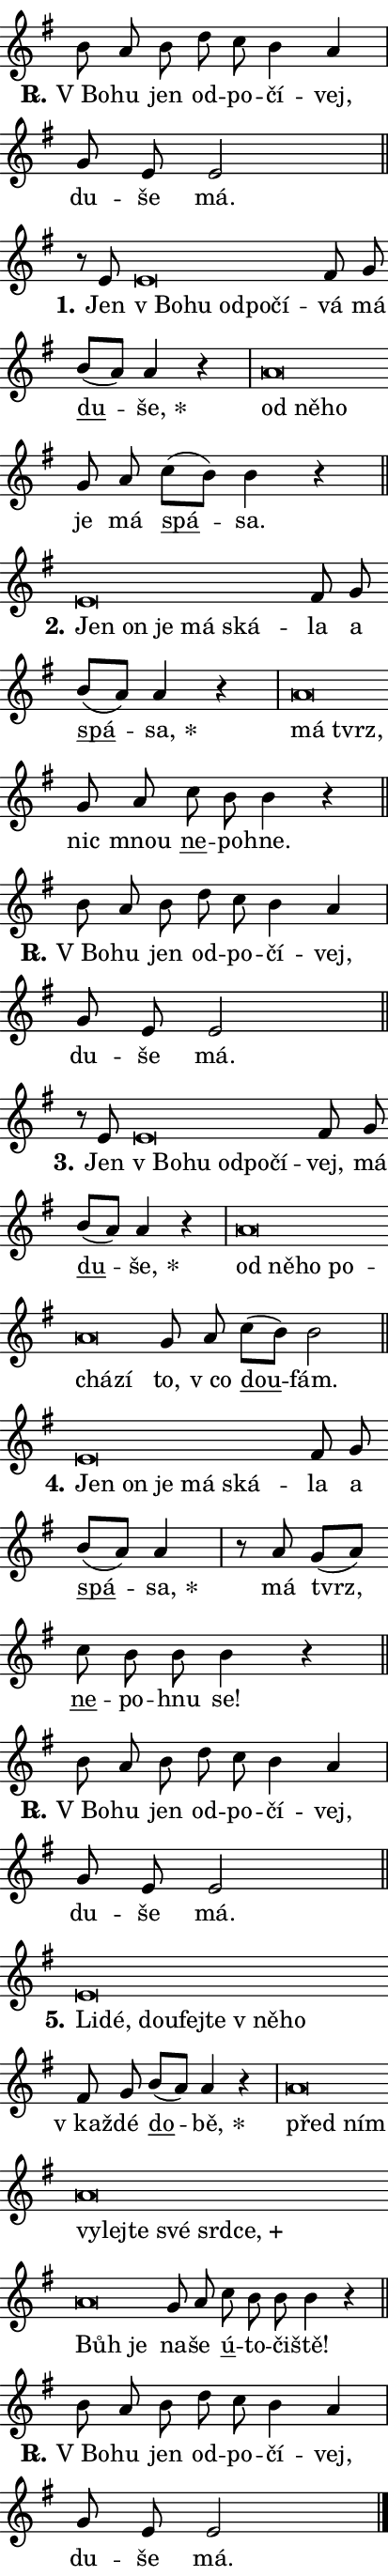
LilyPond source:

\version "2.24.0"
\header { tagline = "" }
\paper {
  indent = 0\cm
  top-margin = 0\cm
  right-margin = 0\cm
  bottom-margin = 0\cm
  left-margin = 0\cm
  paper-width = 7\cm
  page-breaking = #ly:one-page-breaking
  system-system-spacing.basic-distance = #11
  score-system-spacing.basic-distance = #11
  ragged-last = ##f
}


%% Author: Thomas Morley
%% https://lists.gnu.org/archive/html/lilypond-user/2020-05/msg00002.html
#(define (line-position grob)
"Returns position of @var[grob} in current system:
   @code{'start}, if at first time-step
   @code{'end}, if at last time-step
   @code{'middle} otherwise
"
  (let* ((col (ly:item-get-column grob))
         (ln (ly:grob-object col 'left-neighbor))
         (rn (ly:grob-object col 'right-neighbor))
         (col-to-check-left (if (ly:grob? ln) ln col))
         (col-to-check-right (if (ly:grob? rn) rn col))
         (break-dir-left
           (and
             (ly:grob-property col-to-check-left 'non-musical #f)
             (ly:item-break-dir col-to-check-left)))
         (break-dir-right
           (and
             (ly:grob-property col-to-check-right 'non-musical #f)
             (ly:item-break-dir col-to-check-right))))
        (cond ((eqv? 1 break-dir-left) 'start)
              ((eqv? -1 break-dir-right) 'end)
              (else 'middle))))

#(define (tranparent-at-line-position vctor)
  (lambda (grob)
  "Relying on @code{line-position} select the relevant enry from @var{vctor}.
Used to determine transparency,"
    (case (line-position grob)
      ((end) (not (vector-ref vctor 0)))
      ((middle) (not (vector-ref vctor 1)))
      ((start) (not (vector-ref vctor 2))))))

noteHeadBreakVisibility =
#(define-music-function (break-visibility)(vector?)
"Makes @code{NoteHead}s transparent relying on @var{break-visibility}"
#{
  \override NoteHead.transparent =
    #(tranparent-at-line-position break-visibility)
#})

#(define delete-ledgers-for-transparent-note-heads
  (lambda (grob)
    "Reads whether a @code{NoteHead} is transparent.
If so this @code{NoteHead} is removed from @code{'note-heads} from
@var{grob}, which is supposed to be @code{LedgerLineSpanner}.
As a result ledgers are not printed for this @code{NoteHead}"
    (let* ((nhds-array (ly:grob-object grob 'note-heads))
           (nhds-list
             (if (ly:grob-array? nhds-array)
                 (ly:grob-array->list nhds-array)
                 '()))
           ;; Relies on the transparent-property being done before
           ;; Staff.LedgerLineSpanner.after-line-breaking is executed.
           ;; This is fragile ...
           (to-keep
             (remove
               (lambda (nhd)
                 (ly:grob-property nhd 'transparent #f))
               nhds-list)))
      ;; TODO find a better method to iterate over grob-arrays, similiar
      ;; to filter/remove etc for lists
      ;; For now rebuilt from scratch
      (set! (ly:grob-object grob 'note-heads)  '())
      (for-each
        (lambda (nhd)
          (ly:pointer-group-interface::add-grob grob 'note-heads nhd))
        to-keep))))

hideNotes = {
  \noteHeadBreakVisibility #begin-of-line-visible
}
unHideNotes = {
  \noteHeadBreakVisibility #all-visible
}

% work-around for resetting accidentals
% https://lilypond.org/doc/v2.23/Documentation/notation/displaying-rhythms#unmetered-music
cadenzaMeasure = {
  \cadenzaOff
  \partial 1024 s1024
  \cadenzaOn
}

#(define-markup-command (accent layout props text) (markup?)
  "Underline accented syllable"
  (interpret-markup layout props
    #{\markup \override #'(offset . 4.3) \underline { #text }#}))

responsum = \markup \concat {
  "R" \hspace #-1.05 \path #0.1 #'((moveto 0 0.07) (lineto 0.9 0.8)) \hspace #0.05 "."
}

\layout {
    \context {
        \Staff
        \remove "Time_signature_engraver"
        \override LedgerLineSpanner.after-line-breaking = #delete-ledgers-for-transparent-note-heads
    }
    \context {
        \Voice {
            \override NoteHead.output-attributes = #'((class . "notehead"))
            \override Hairpin.height = #0.55
        }
    }
    \context {
        \Lyrics {
            \override StanzaNumber.output-attributes = #'((class . "stanzanumber"))
            \override LyricSpace.minimum-distance = #0.9
            \override LyricText.font-name = #"TeX Gyre Schola"
            \override LyricText.font-size = 1
            \override StanzaNumber.font-name = #"TeX Gyre Schola Bold"
            \override StanzaNumber.font-size = 1
        }
    }
}

% magnetic-lyrics.ily
%
%   written by
%     Jean Abou Samra <jean@abou-samra.fr>
%     Werner Lemberg <wl@gnu.org>
%
%   adapted by
%     Jiri Hon <jiri.hon@gmail.com>
%
% Version 2022-Apr-15

% https://www.mail-archive.com/lilypond-user@gnu.org/msg149350.html

#(define (Left_hyphen_pointer_engraver context)
   "Collect syllable-hyphen-syllable occurrences in lyrics and store
them in properties.  This engraver only looks to the left.  For
example, if the lyrics input is @code{foo -- bar}, it does the
following.

@itemize @bullet
@item
Set the @code{text} property of the @code{LyricHyphen} grob between
@q{foo} and @q{bar} to @code{foo}.

@item
Set the @code{left-hyphen} property of the @code{LyricText} grob with
text @q{foo} to the @code{LyricHyphen} grob between @q{foo} and
@q{bar}.
@end itemize

Use this auxiliary engraver in combination with the
@code{lyric-@/text::@/apply-@/magnetic-@/offset!} hook."
   (let ((hyphen #f)
         (text #f))
     (make-engraver
      (acknowledgers
       ((lyric-syllable-interface engraver grob source-engraver)
        (set! text grob)))
      (end-acknowledgers
       ((lyric-hyphen-interface engraver grob source-engraver)
        ;(when (not (grob::has-interface grob 'lyric-space-interface))
          (set! hyphen grob)));)
      ((stop-translation-timestep engraver)
       (when (and text hyphen)
         (ly:grob-set-object! text 'left-hyphen hyphen))
       (set! text #f)
       (set! hyphen #f)))))

#(define (lyric-text::apply-magnetic-offset! grob)
   "If the space between two syllables is less than the value in
property @code{LyricText@/.details@/.squash-threshold}, move the right
syllable to the left so that it gets concatenated with the left
syllable.

Use this function as a hook for
@code{LyricText@/.after-@/line-@/breaking} if the
@code{Left_@/hyphen_@/pointer_@/engraver} is active."
   (let ((hyphen (ly:grob-object grob 'left-hyphen #f)))
     (when hyphen
       (let ((left-text (ly:spanner-bound hyphen LEFT)))
         (when (grob::has-interface left-text 'lyric-syllable-interface)
           (let* ((common (ly:grob-common-refpoint grob left-text X))
                  (this-x-ext (ly:grob-extent grob common X))
                  (left-x-ext
                   (begin
                     ;; Trigger magnetism for left-text.
                     (ly:grob-property left-text 'after-line-breaking)
                     (ly:grob-extent left-text common X)))
                  ;; `delta` is the gap width between two syllables.
                  (delta (- (interval-start this-x-ext)
                            (interval-end left-x-ext)))
                  (details (ly:grob-property grob 'details))
                  (threshold (assoc-get 'squash-threshold details 0.2)))
             (when (< delta threshold)
               (let* (;; We have to manipulate the input text so that
                      ;; ligatures crossing syllable boundaries are not
                      ;; disabled.  For languages based on the Latin
                      ;; script this is essentially a beautification.
                      ;; However, for non-Western scripts it can be a
                      ;; necessity.
                      (lt (ly:grob-property left-text 'text))
                      (rt (ly:grob-property grob 'text))
                      (is-space (grob::has-interface hyphen 'lyric-space-interface))
                      (space (if is-space " " ""))
                      (space-markup (grob-interpret-markup grob " "))
                      (space-size (interval-length (ly:stencil-extent space-markup X)))
                      (extra-delta (if is-space space-size 0))
                      ;; Append new syllable.
                      (ltrt-space (if (and (string? lt) (string? rt))
                                (string-append lt space rt)
                                (make-concat-markup (list lt space rt))))
                      ;; Right-align `ltrt` to the right side.
                      (ltrt-space-markup (grob-interpret-markup
                               grob
                               (make-translate-markup
                                (cons (interval-length this-x-ext) 0)
                                (make-right-align-markup ltrt-space)))))
                 (begin
                   ;; Don't print `left-text`.
                   (ly:grob-set-property! left-text 'stencil #f)
                   ;; Set text and stencil (which holds all collected
                   ;; syllables so far) and shift it to the left.
                   (ly:grob-set-property! grob 'text ltrt-space)
                   (ly:grob-set-property! grob 'stencil ltrt-space-markup)
                   (ly:grob-translate-axis! grob (- (- delta extra-delta)) X))))))))))


#(define (lyric-hyphen::displace-bounds-first grob)
   ;; Make very sure this callback isn't triggered too early.
   (let ((left (ly:spanner-bound grob LEFT))
         (right (ly:spanner-bound grob RIGHT)))
     (ly:grob-property left 'after-line-breaking)
     (ly:grob-property right 'after-line-breaking)
     (ly:lyric-hyphen::print grob)))

squashThreshold = #0.4

\layout {
  \context {
    \Lyrics
    \consists #Left_hyphen_pointer_engraver
    \override LyricText.after-line-breaking =
      #lyric-text::apply-magnetic-offset!
    \override LyricHyphen.stencil = #lyric-hyphen::displace-bounds-first
    \override LyricText.details.squash-threshold = \squashThreshold
    \override LyricHyphen.minimum-distance = 0
    \override LyricHyphen.minimum-length = \squashThreshold
  }
}

squash = \override LyricText.details.squash-threshold = 9999
unSquash = \override LyricText.details.squash-threshold = \squashThreshold

left = \override LyricText.self-alignment-X = #LEFT
unLeft = \revert LyricText.self-alignment-X

starOffset = #(lambda (grob) 
                (let ((x_offset (ly:self-alignment-interface::aligned-on-x-parent grob)))
                  (if (= x_offset 0) 0 (+ x_offset 1.2))))

star = #(define-music-function (syllable)(string?)
"Append star separator at the end of a syllable"
#{
  \once \override LyricText.X-offset = #starOffset
  \lyricmode { \markup {
    #syllable
    \override #'((font-name . "TeX Gyre Schola Bold")) \hspace #0.2 \lower #0.65 \larger "*"
  } }
#})

starAccent = #(define-music-function (syllable)(string?)
"Append star separator at the end of a syllable and make accent"
#{
  \once \override LyricText.X-offset = #starOffset
  \lyricmode { \markup {
    \accent #syllable
    \override #'((font-name . "TeX Gyre Schola Bold")) \hspace #0.2 \lower #0.65 \larger "*"
  } }
#})

breath = #(define-music-function (syllable)(string?)
"Append breathing indicator at the end of a syllable"
#{
  \lyricmode { \markup { #syllable "+" } }
#})

optionalBreath = #(define-music-function (syllable)(string?)
"Append optional breathing indicator at the end of a syllable"
#{
  \lyricmode { \markup { #syllable "(+)" } }
#})


\score {
    <<
        \new Voice = "melody" { \cadenzaOn \key g \major \relative { b'8 a b d c b4 a \cadenzaMeasure \bar "|" g8 e e2 \cadenzaMeasure \bar "||" \break } }
        \new Lyrics \lyricsto "melody" { \lyricmode { \set stanza = \responsum
"V Bo" -- hu jen od -- po -- čí -- vej, du -- še má. } }
    >>
    \layout {}
}

\score {
    <<
        \new Voice = "melody" { \cadenzaOn \key g \major \relative { r8 e'8 e\breve*1/16 \hideNotes \breve*1/16 \bar "" \breve*1/16 \bar "" \breve*1/16 \breve*1/16 \bar "" \unHideNotes fis8 g \bar "" b[( a)] a4 r \cadenzaMeasure \bar "|" a\breve*1/16 \hideNotes \breve*1/16 \breve*1/16 \bar "" \unHideNotes g8 a \bar "" c[( b)] b4 r \cadenzaMeasure \bar "||" \break } }
        \new Lyrics \lyricsto "melody" { \lyricmode { \set stanza = "1."
Jen \left "v Bo" -- \squash hu od -- po -- čí -- \unLeft \unSquash vá má \markup \accent du -- \star še, \left od \squash ně -- ho \unLeft \unSquash je má \markup \accent spá -- sa. } }
    >>
    \layout {}
}

\score {
    <<
        \new Voice = "melody" { \cadenzaOn \key g \major \relative { e'\breve*1/16 \hideNotes \breve*1/16 \bar "" \breve*1/16 \bar "" \breve*1/16 \breve*1/16 \bar "" \unHideNotes fis8 g \bar "" b[( a)] a4 r \cadenzaMeasure \bar "|" a\breve*1/16 \hideNotes \breve*1/16 \bar "" \unHideNotes g8 a \bar "" c b b4 r \cadenzaMeasure \bar "||" \break } }
        \new Lyrics \lyricsto "melody" { \lyricmode { \set stanza = "2."
\left Jen \squash on je má ská -- \unLeft \unSquash la a \markup \accent spá -- \star sa, \left má \squash tvrz, \unLeft \unSquash nic mnou \markup \accent ne -- po -- hne. } }
    >>
    \layout {}
}

\score {
    <<
        \new Voice = "melody" { \cadenzaOn \key g \major \relative { b'8 a b d c b4 a \cadenzaMeasure \bar "|" g8 e e2 \cadenzaMeasure \bar "||" \break } }
        \new Lyrics \lyricsto "melody" { \lyricmode { \set stanza = \responsum
"V Bo" -- hu jen od -- po -- čí -- vej, du -- še má. } }
    >>
    \layout {}
}

\score {
    <<
        \new Voice = "melody" { \cadenzaOn \key g \major \relative { r8 e'8 e\breve*1/16 \hideNotes \breve*1/16 \bar "" \breve*1/16 \bar "" \breve*1/16 \breve*1/16 \bar "" \unHideNotes fis8 g \bar "" b[( a)] a4 r \cadenzaMeasure \bar "|" a\breve*1/16 \hideNotes \breve*1/16 \bar "" \breve*1/16 \bar "" \breve*1/16 \bar "" \breve*1/16 \breve*1/16 \bar "" \unHideNotes g8 a \bar "" c[( b)] b2 \cadenzaMeasure \bar "||" \break } }
        \new Lyrics \lyricsto "melody" { \lyricmode { \set stanza = "3."
Jen \left "v Bo" -- \squash hu od -- po -- čí -- \unLeft \unSquash vej, má \markup \accent du -- \star še, \left od \squash ně -- ho po -- chá -- zí \unLeft \unSquash to, "v co" \markup \accent dou -- fám. } }
    >>
    \layout {}
}

\score {
    <<
        \new Voice = "melody" { \cadenzaOn \key g \major \relative { e'\breve*1/16 \hideNotes \breve*1/16 \bar "" \breve*1/16 \bar "" \breve*1/16 \breve*1/16 \bar "" \unHideNotes fis8 g \bar "" b[( a)] a4 \cadenzaMeasure \bar "|" r8 a g8[( a)] \bar "" c b b b4 r \cadenzaMeasure \bar "||" \break } }
        \new Lyrics \lyricsto "melody" { \lyricmode { \set stanza = "4."
\left Jen \squash on je má ská -- \unLeft \unSquash la a \markup \accent spá -- \star sa, má tvrz, \markup \accent ne -- po -- hnu se! } }
    >>
    \layout {}
}

\score {
    <<
        \new Voice = "melody" { \cadenzaOn \key g \major \relative { b'8 a b d c b4 a \cadenzaMeasure \bar "|" g8 e e2 \cadenzaMeasure \bar "||" \break } }
        \new Lyrics \lyricsto "melody" { \lyricmode { \set stanza = \responsum
"V Bo" -- hu jen od -- po -- čí -- vej, du -- še má. } }
    >>
    \layout {}
}

\score {
    <<
        \new Voice = "melody" { \cadenzaOn \key g \major \relative { e'\breve*1/16 \hideNotes \breve*1/16 \bar "" \breve*1/16 \bar "" \breve*1/16 \bar "" \breve*1/16 \bar "" \breve*1/16 \breve*1/16 \bar "" \unHideNotes fis8 g \bar "" b[( a)] a4 r \cadenzaMeasure \bar "|" a\breve*1/16 \hideNotes \breve*1/16 \bar "" \breve*1/16 \bar "" \breve*1/16 \bar "" \breve*1/16 \bar "" \breve*1/16 \bar "" \breve*1/16 \bar "" \breve*1/16 \bar "" \breve*1/16 \breve*1/16 \bar "" \unHideNotes g8 a \bar "" c b b b4 r \cadenzaMeasure \bar "||" \break } }
        \new Lyrics \lyricsto "melody" { \lyricmode { \set stanza = "5."
\left Li -- \squash dé, dou -- fej -- te "v ně" -- ho \unLeft \unSquash "v kaž" -- dé \markup \accent do -- \star bě, \left před \squash ním vy -- lej -- te své srd -- \breath "ce," Bůh je \unLeft \unSquash na -- še \markup \accent ú -- to -- či -- ště! } }
    >>
    \layout {}
}

\score {
    <<
        \new Voice = "melody" { \cadenzaOn \key g \major \relative { b'8 a b d c b4 a \cadenzaMeasure \bar "|" g8 e e2 \cadenzaMeasure \bar "||" \break } \bar "|." }
        \new Lyrics \lyricsto "melody" { \lyricmode { \set stanza = \responsum
"V Bo" -- hu jen od -- po -- čí -- vej, du -- še má. } }
    >>
    \layout {}
}
